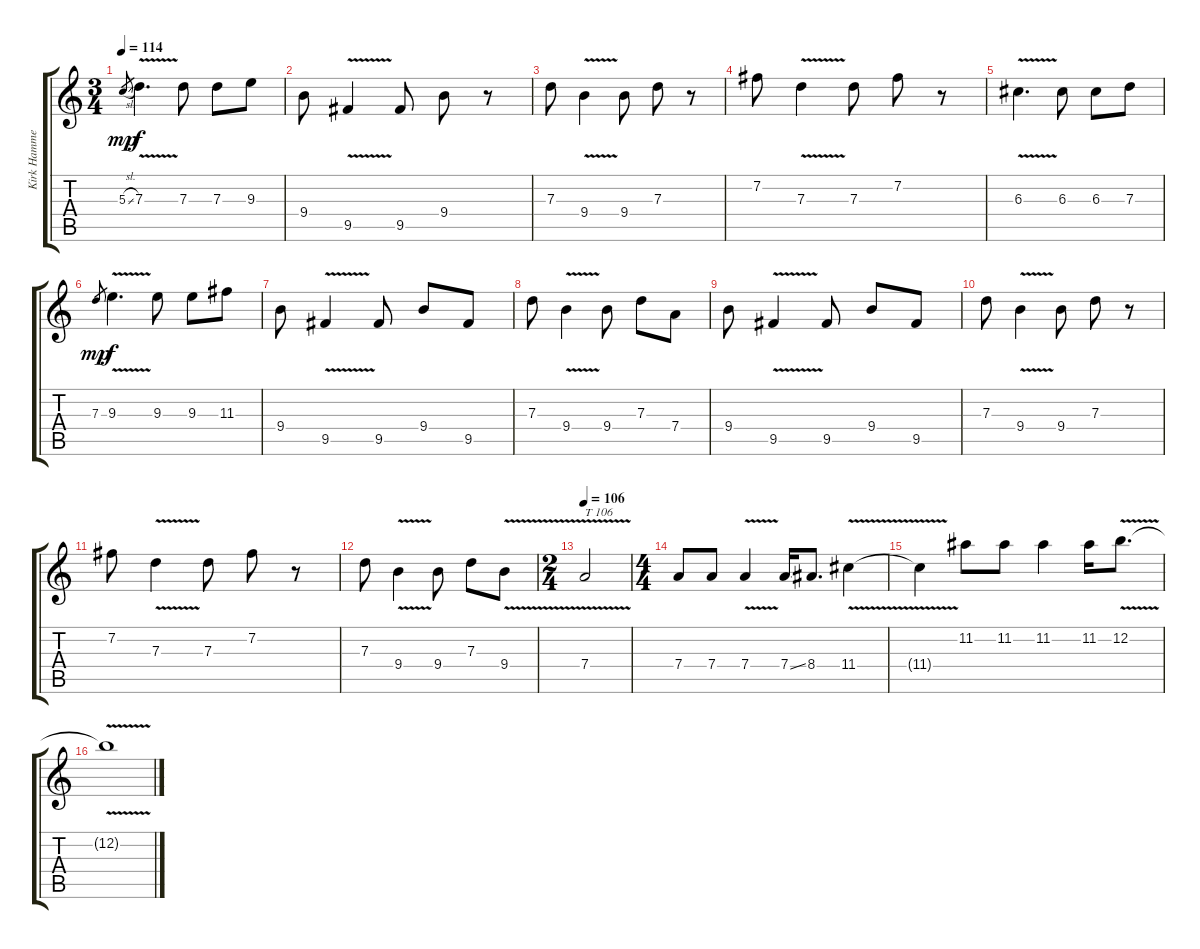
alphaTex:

\track ("Kirk Hammett" "Kirk Hamme") {instrument distortionguitar}
\staff {score tabs}
\tuning (E4 B3 G3 D3 A2 E2) {hide}
\ts (3 4)
\tempo 114
\clef g2
\ks c
5.3{sl}.8{gr dy mp} 7.3{v}.4{d dy f} 7.3.8 7.3.8 9.3.8 |
9.4.8 9.5{v}.4 9.5.8 9.4.8 r.8 |
7.3.8 9.4{v}.4 9.4.8 7.3.8 r.8 |
7.2.8 7.3{v}.4 7.3.8 7.2.8 r.8 |
6.3{v}.4{d} 6.3.8 6.3.8 7.3.8 |
7.3.8{gr dy mp} 9.3{v}.4{d dy f} 9.3.8 9.3.8 11.3.8 |
9.4.8 9.5{v}.4 9.5.8 9.4.8 9.5.8 |
7.3.8 9.4{v}.4 9.4.8 7.3.8 7.4.8 |
9.4.8 9.5{v}.4 9.5.8 9.4.8 9.5.8 |
7.3.8 9.4{v}.4 9.4.8 7.3.8 r.8 |
7.2.8 7.3{v}.4 7.3.8 7.2.8 r.8 |
7.3.8 9.4{v}.4 9.4.8 7.3.8 9.4{v}.8 |
\ts (2 4)
\tempo 106
7.4{v}.2{txt "T 106"} |
\ts (4 4)
7.4.8 7.4.8 7.4{v}.4 7.4{ss}.16 8.4.8{d} 11.4{v}.4 |
11.4{t}.4 11.2.8 11.2.8 11.2.4 11.2.16 12.2{v}.8{d} |
12.2{t}.1
